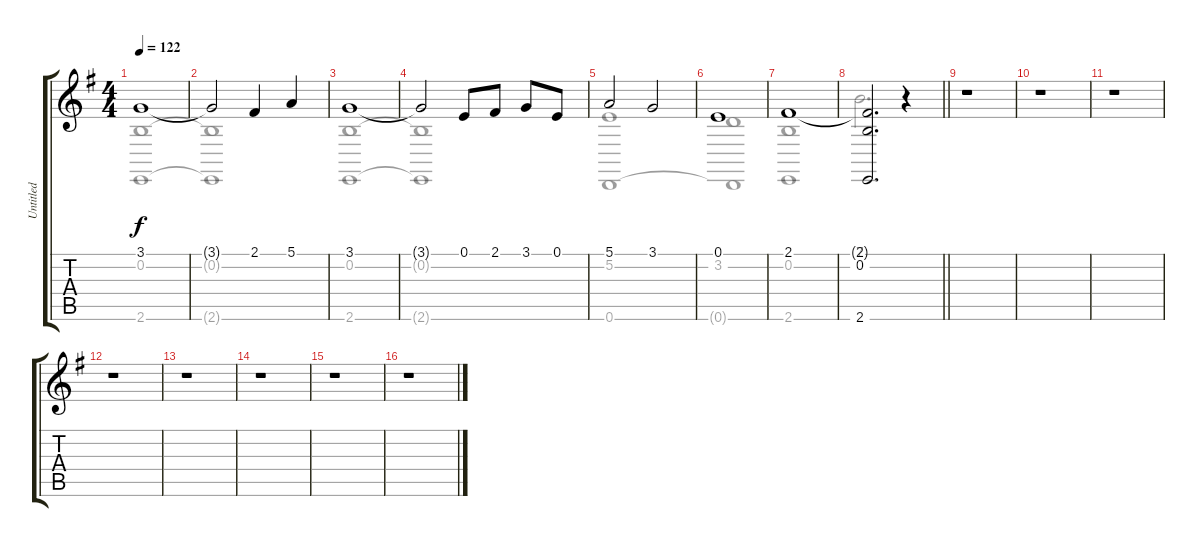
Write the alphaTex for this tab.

\track ("Untitled" "Untitled") {instrument synthstrings2}
\staff {score tabs}
\tuning (E4 B3 G3 D3 A2 D2) {hide}
\voice
\ts (4 4)
\tempo 122
\clef g2
\ks g
3.1.1{dy f instrument synthstrings2} |
3.1{t}.2 2.1.4 5.1.4 |
3.1.1 |
3.1{t}.2 0.1.8 2.1.8 3.1.8 0.1.8 |
5.1.2 3.1.2 |
0.1.1 |
2.1.1 |
\barLineRight lightlight
(2.1{t} 0.2 2.6).2{d} r.4 |
r.1 |
r.1 |
r.1 |
r.1 |
r.1 |
r.1 |
r.1 |
r.1
\voice
\clef g2
\ottava regular
\simile none
\ks g
(0.2 2.6).1{dy f} |
(0.2{t} 2.6{t}).1 |
(0.2 2.6).1 |
(0.2{t} 2.6{t}).1 |
(5.2 0.6).1 |
(3.2 0.6{t}).1 |
(0.2 2.6).1 |
\barLineRight lightlight
7.1.2{d} r.4 |
|
|
|
|
|
|
|
